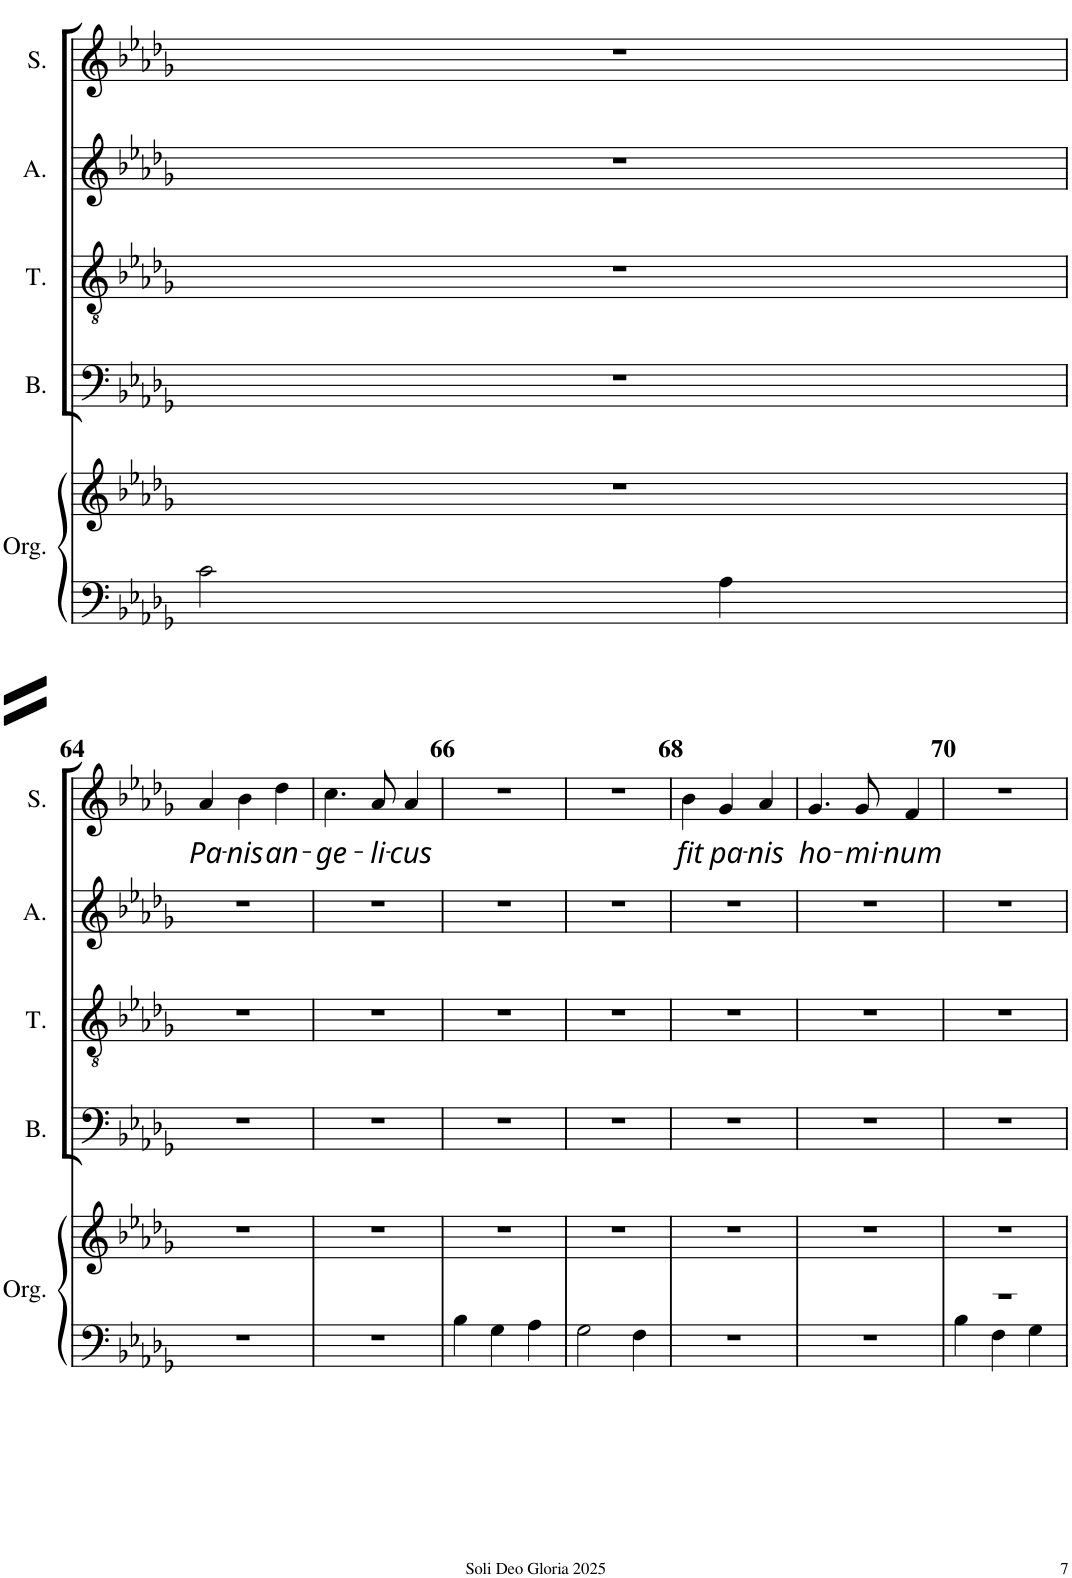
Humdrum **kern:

**kern	**kern	**kern	**kern	**kern	**kern	**text
*part5	*part5	*part4	*part3	*part2	*part1	*part1
*staff6	*staff5	*staff4	*staff3	*staff2	*staff1	*staff1
*I"Org	*	*I"Basse	*I"Ténor	*I"Alto	*I"Soprano	*
*I'Org.	*	*I'B.	*I'T.	*I'A.	*I'S.	*
!!LO:PB:g=z
*clefF4	*clefG2	*clefF4	*clefGv2	*clefG2	*clefG2	*
*k[b-e-a-d-g-]	*k[b-e-a-d-g-]	*k[b-e-a-d-g-]	*k[b-e-a-d-g-]	*k[b-e-a-d-g-]	*k[b-e-a-d-g-]	*
*D-:	*D-:	*D-:	*D-:	*D-:	*D-:	*
*M3/4	*M3/4	*M3/4	*M3/4	*M3/4	*M3/4	*
=63	=63	=63	=63	=63	=63	=63
2c\	2.r	2.r	2.r	2.r	2.r	.
4A-\	.	.	.	.	.	.
!!LO:LB:g=z
=64	=64	=64	=64	=64	=64	=64
!	!	!	!	!	!	!LO:LY:b
2.r	2.r	2.r	2.r	2.r	4a-/	Pa-
!	!	!	!	!	!	!LO:LY:b
.	.	.	.	.	4b-\	-nis
!	!	!	!	!	!	!LO:LY:b
.	.	.	.	.	4dd-\	an-
=65	=65	=65	=65	=65	=65	=65
!	!	!	!	!	!	!LO:LY:b
2.r	2.r	2.r	2.r	2.r	4.cc\	-ge-
!	!	!	!	!	!	!LO:LY:b
.	.	.	.	.	8a-/	-li-
!	!	!	!	!	!	!LO:LY:b
.	.	.	.	.	4a-/	-cus
=66	=66	=66	=66	=66	=66	=66
4B-\	2.r	2.r	2.r	2.r	2.r	.
4G-\	.	.	.	.	.	.
4A-\	.	.	.	.	.	.
=67	=67	=67	=67	=67	=67	=67
2G-\	2.r	2.r	2.r	2.r	2.r	.
4F\	.	.	.	.	.	.
=68	=68	=68	=68	=68	=68	=68
!	!	!	!	!	!	!LO:LY:b
2.r	2.r	2.r	2.r	2.r	4b-\	fit
!	!	!	!	!	!	!LO:LY:b
.	.	.	.	.	4g-/	pa-
!	!	!	!	!	!	!LO:LY:b
.	.	.	.	.	4a-/	-nis
=69	=69	=69	=69	=69	=69	=69
!	!	!	!	!	!	!LO:LY:b
2.r	2.r	2.r	2.r	2.r	4.g-/	ho-
!	!	!	!	!	!	!LO:LY:b
.	.	.	.	.	8g-/	-mi-
!	!	!	!	!	!	!LO:LY:b
.	.	.	.	.	4f/	-num
=70	=70	=70	=70	=70	=70	=70
*^	*	*	*	*	*	*
2.r	4B-\	2.r	2.r	2.r	2.r	2.r	.
.	4F\	.	.	.	.	.	.
.	4G-\	.	.	.	.	.	.
*v	*v	*	*	*	*	*	*
=	=	=	=	=	=	=
*-	*-	*-	*-	*-	*-	*-
